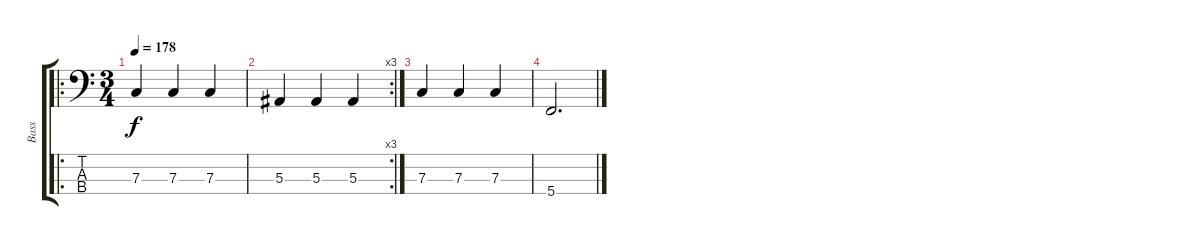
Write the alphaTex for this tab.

\track ("Bass" "Bass") {instrument slapbass1}
\staff {score tabs}
\tuning (Eb2 Bb1 F1 C1) {hide}
\ro
\ts (3 4)
\tempo 178
\clef f4
\ks c
7.3.4{dy f} 7.3.4 7.3.4 |
\rc 3
5.3.4 5.3.4 5.3.4 |
7.3.4 7.3.4 7.3.4 |
5.4.2{d}
